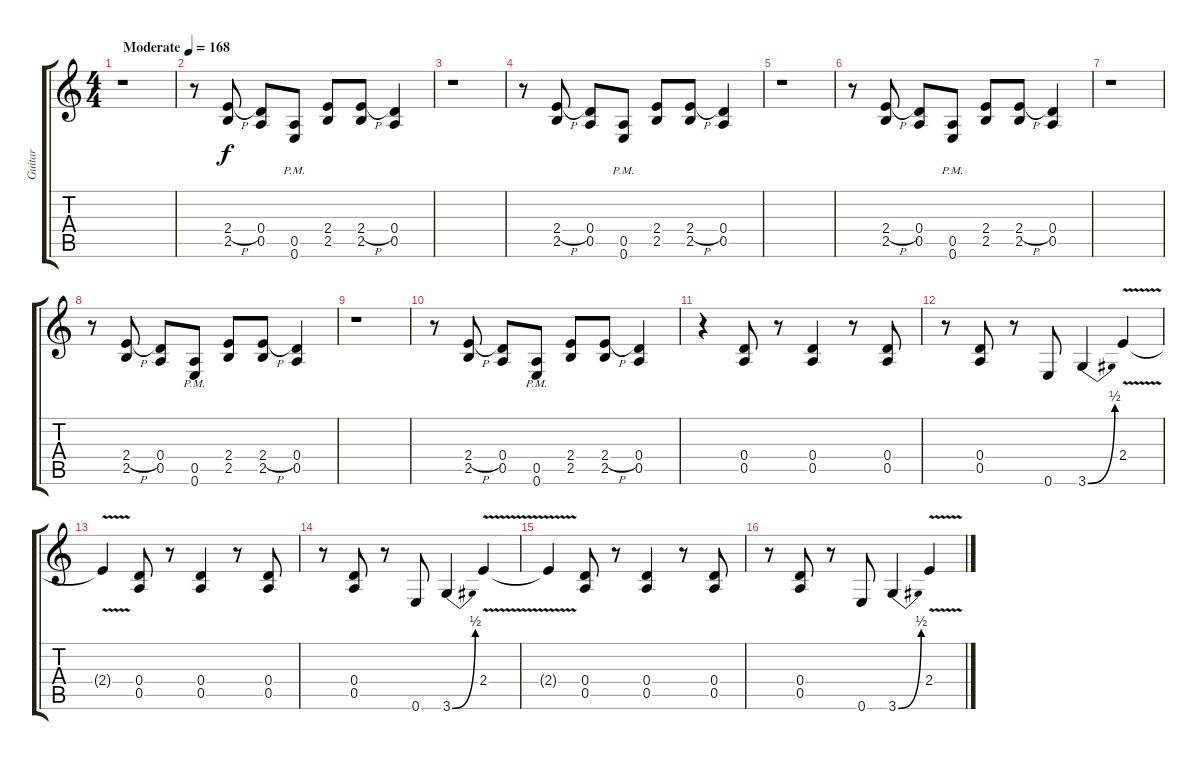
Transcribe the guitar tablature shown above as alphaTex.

\track ("Guitar" "Guitar") {instrument overdrivenguitar}
\staff {score tabs}
\tuning (E4 B3 G3 D3 A2 E2) {hide}
\ts (4 4)
\tempo (168 "Moderate")
\clef g2
\ks c
r.1{dy f instrument overdrivenguitar} |
r.8 (2.4{h} 2.5).8 (0.4 0.5).8 (0.5 0.6{pm}).8 (2.4 2.5).8 (2.4{h} 2.5).8 (0.4 0.5).4 |
r.1 |
r.8 (2.4{h} 2.5).8 (0.4 0.5).8 (0.5 0.6{pm}).8 (2.4 2.5).8 (2.4{h} 2.5).8 (0.4 0.5).4 |
r.1 |
r.8 (2.4{h} 2.5).8 (0.4 0.5).8 (0.5 0.6{pm}).8 (2.4 2.5).8 (2.4{h} 2.5).8 (0.4 0.5).4 |
r.1 |
r.8 (2.4{h} 2.5).8 (0.4 0.5).8 (0.5 0.6{pm}).8 (2.4 2.5).8 (2.4{h} 2.5).8 (0.4 0.5).4 |
r.1 |
r.8 (2.4{h} 2.5).8 (0.4 0.5).8 (0.5 0.6{pm}).8 (2.4 2.5).8 (2.4{h} 2.5).8 (0.4 0.5).4 |
r.4 (0.4 0.5).8 r.8 (0.4 0.5).4 r.8 (0.4 0.5).8 |
r.8 (0.4 0.5).8 r.8 0.6.8 3.6{be (bend 0 0 60 2)}.4 2.4{v}.4 |
2.4{t}.4 (0.4 0.5).8 r.8 (0.4 0.5).4 r.8 (0.4 0.5).8 |
r.8 (0.4 0.5).8 r.8 0.6.8 3.6{be (bend 0 0 60 2)}.4 2.4{v}.4 |
2.4{t}.4 (0.4 0.5).8 r.8 (0.4 0.5).4 r.8 (0.4 0.5).8 |
r.8 (0.4 0.5).8 r.8 0.6.8 3.6{be (bend 0 0 60 2)}.4 2.4{v}.4
